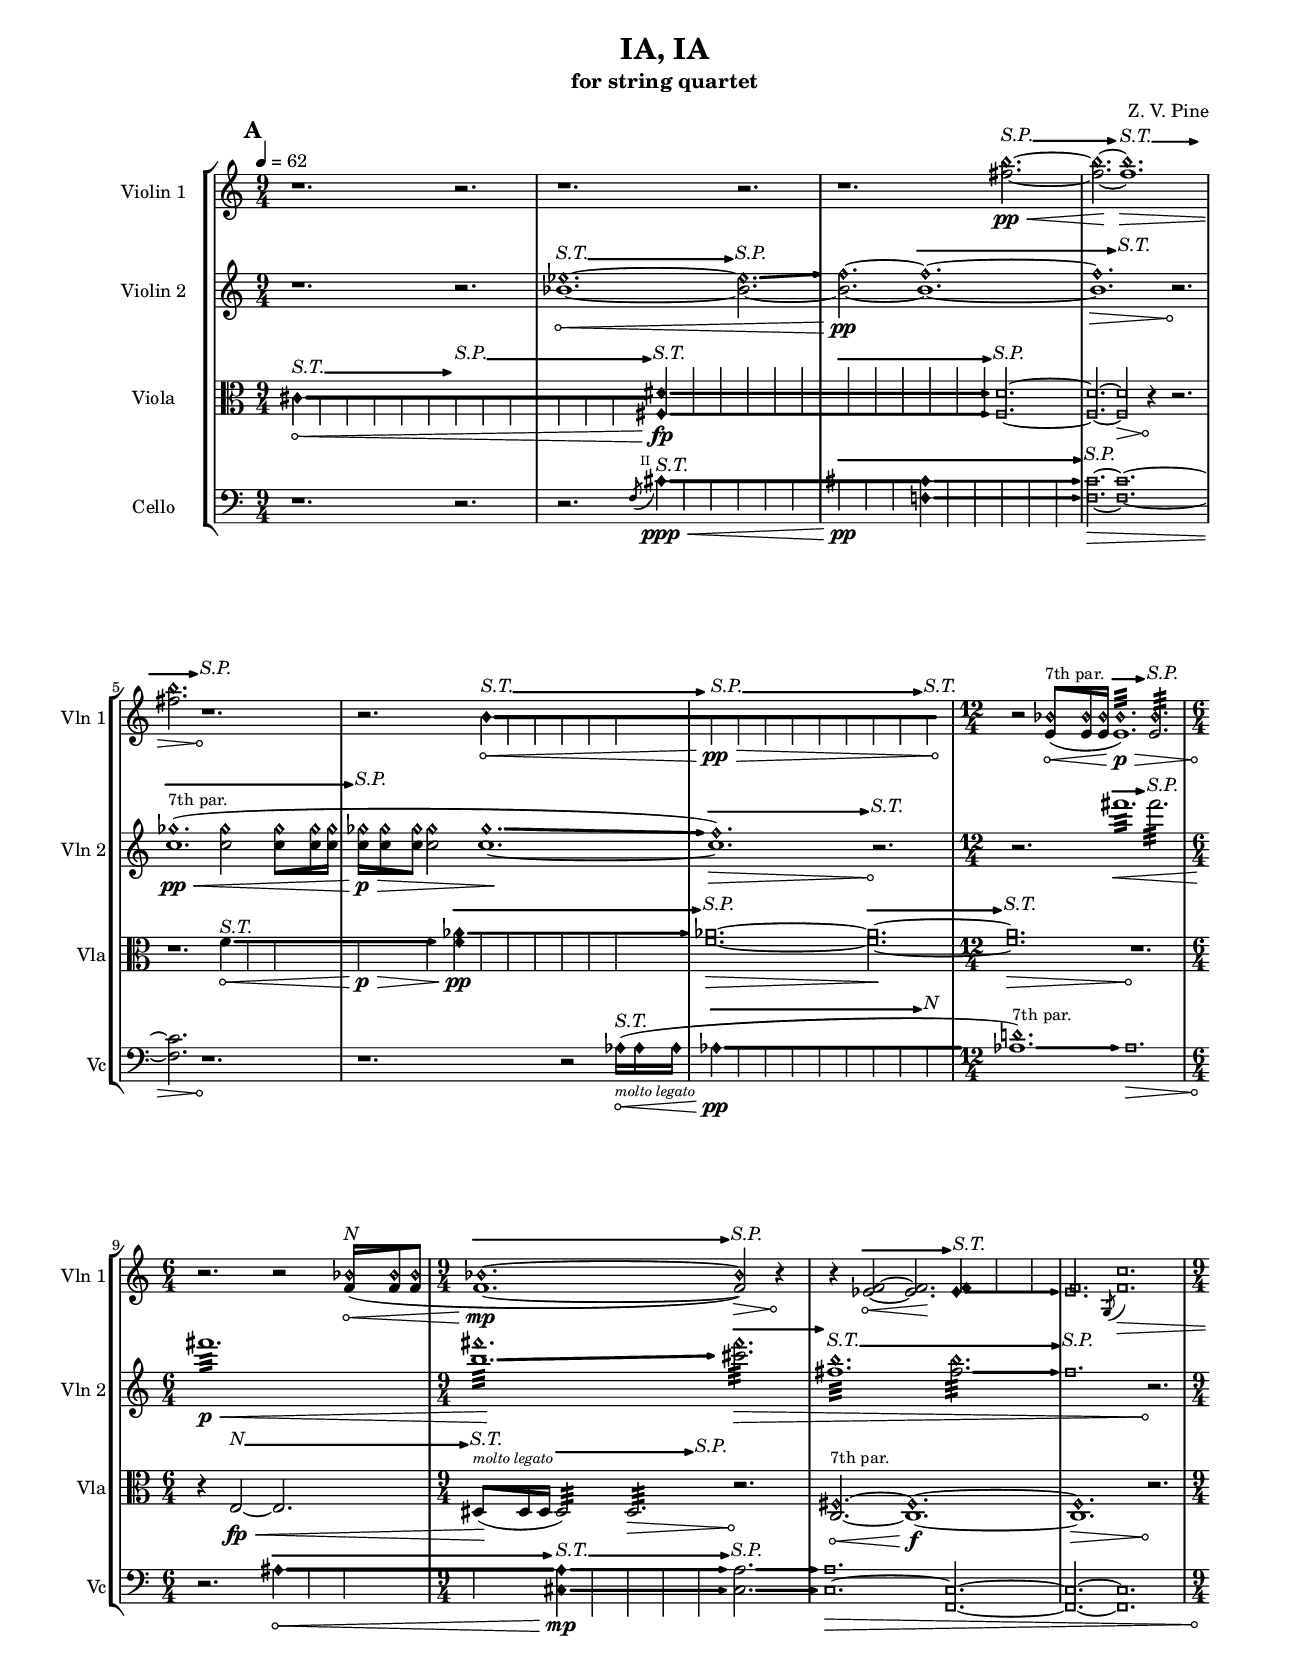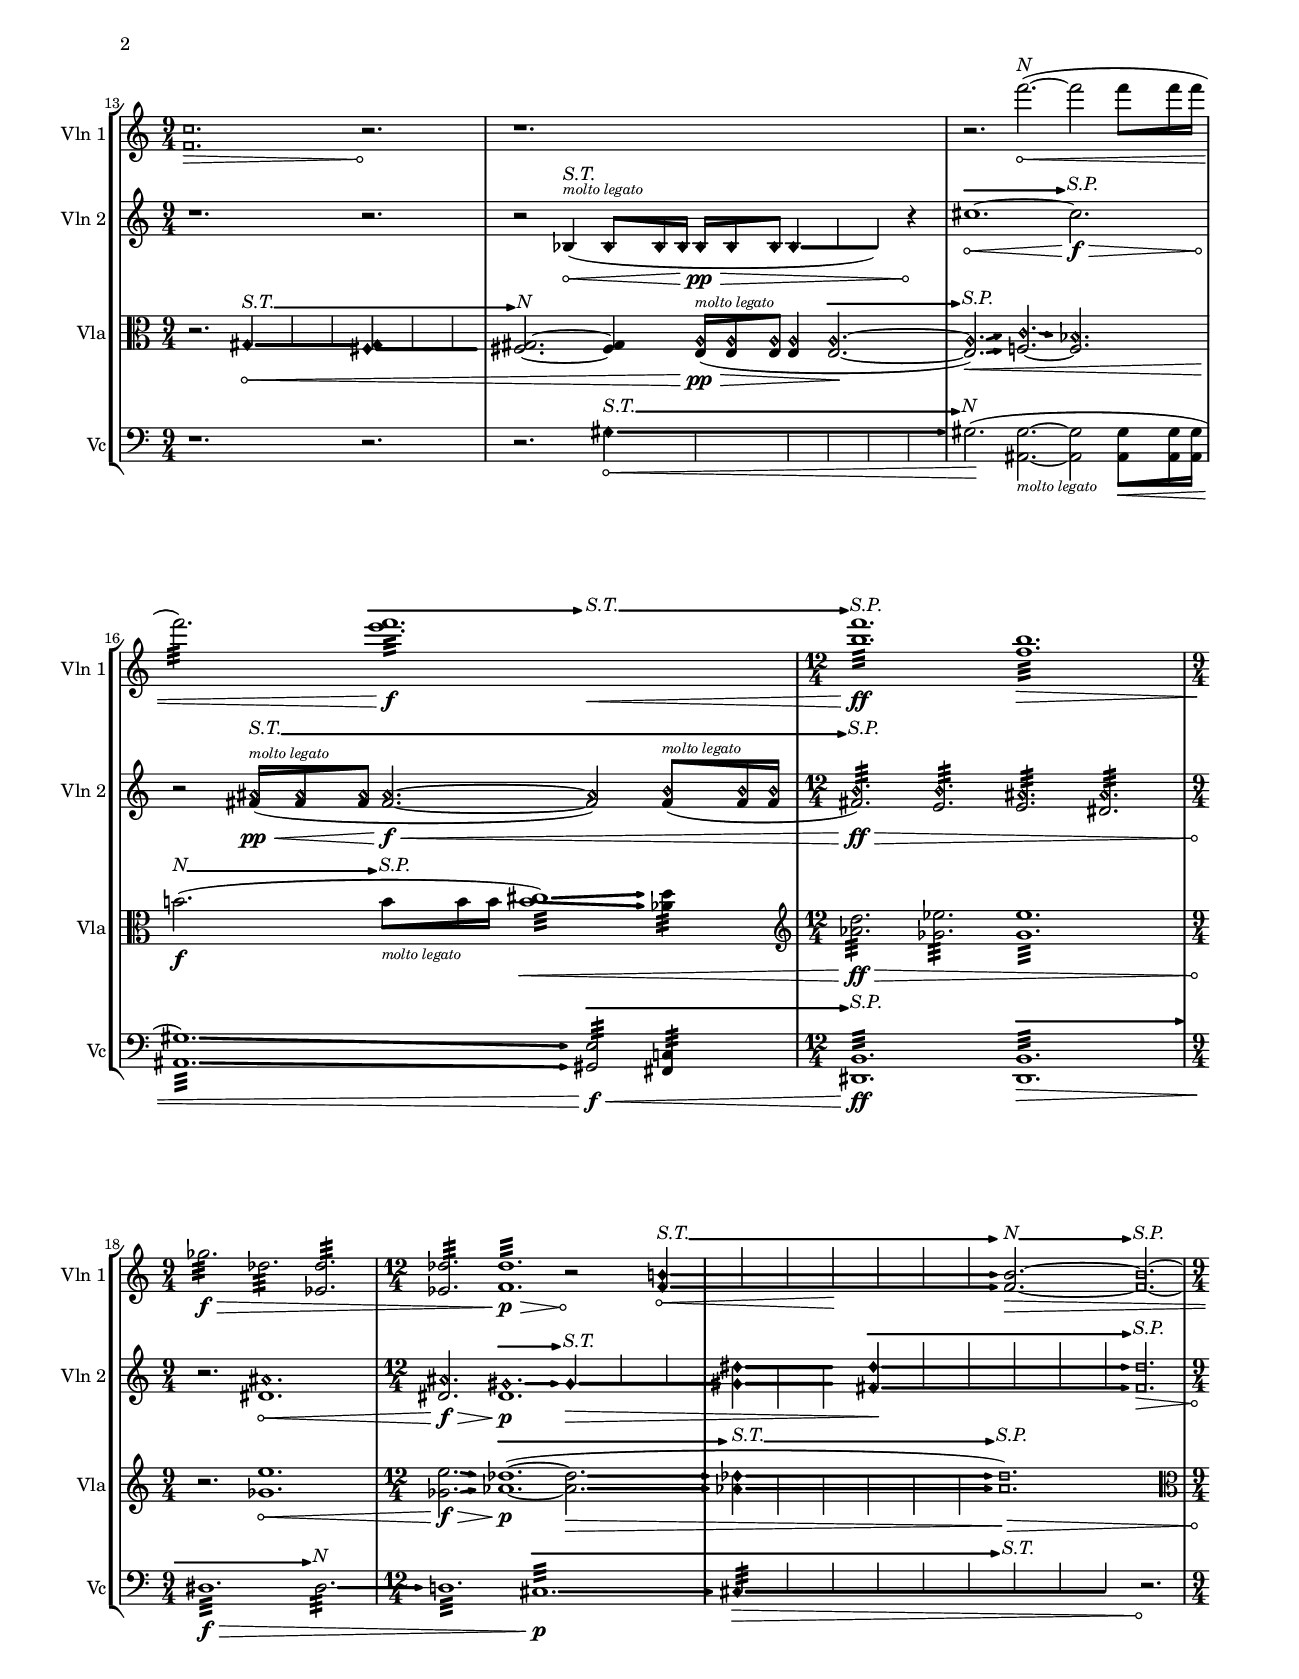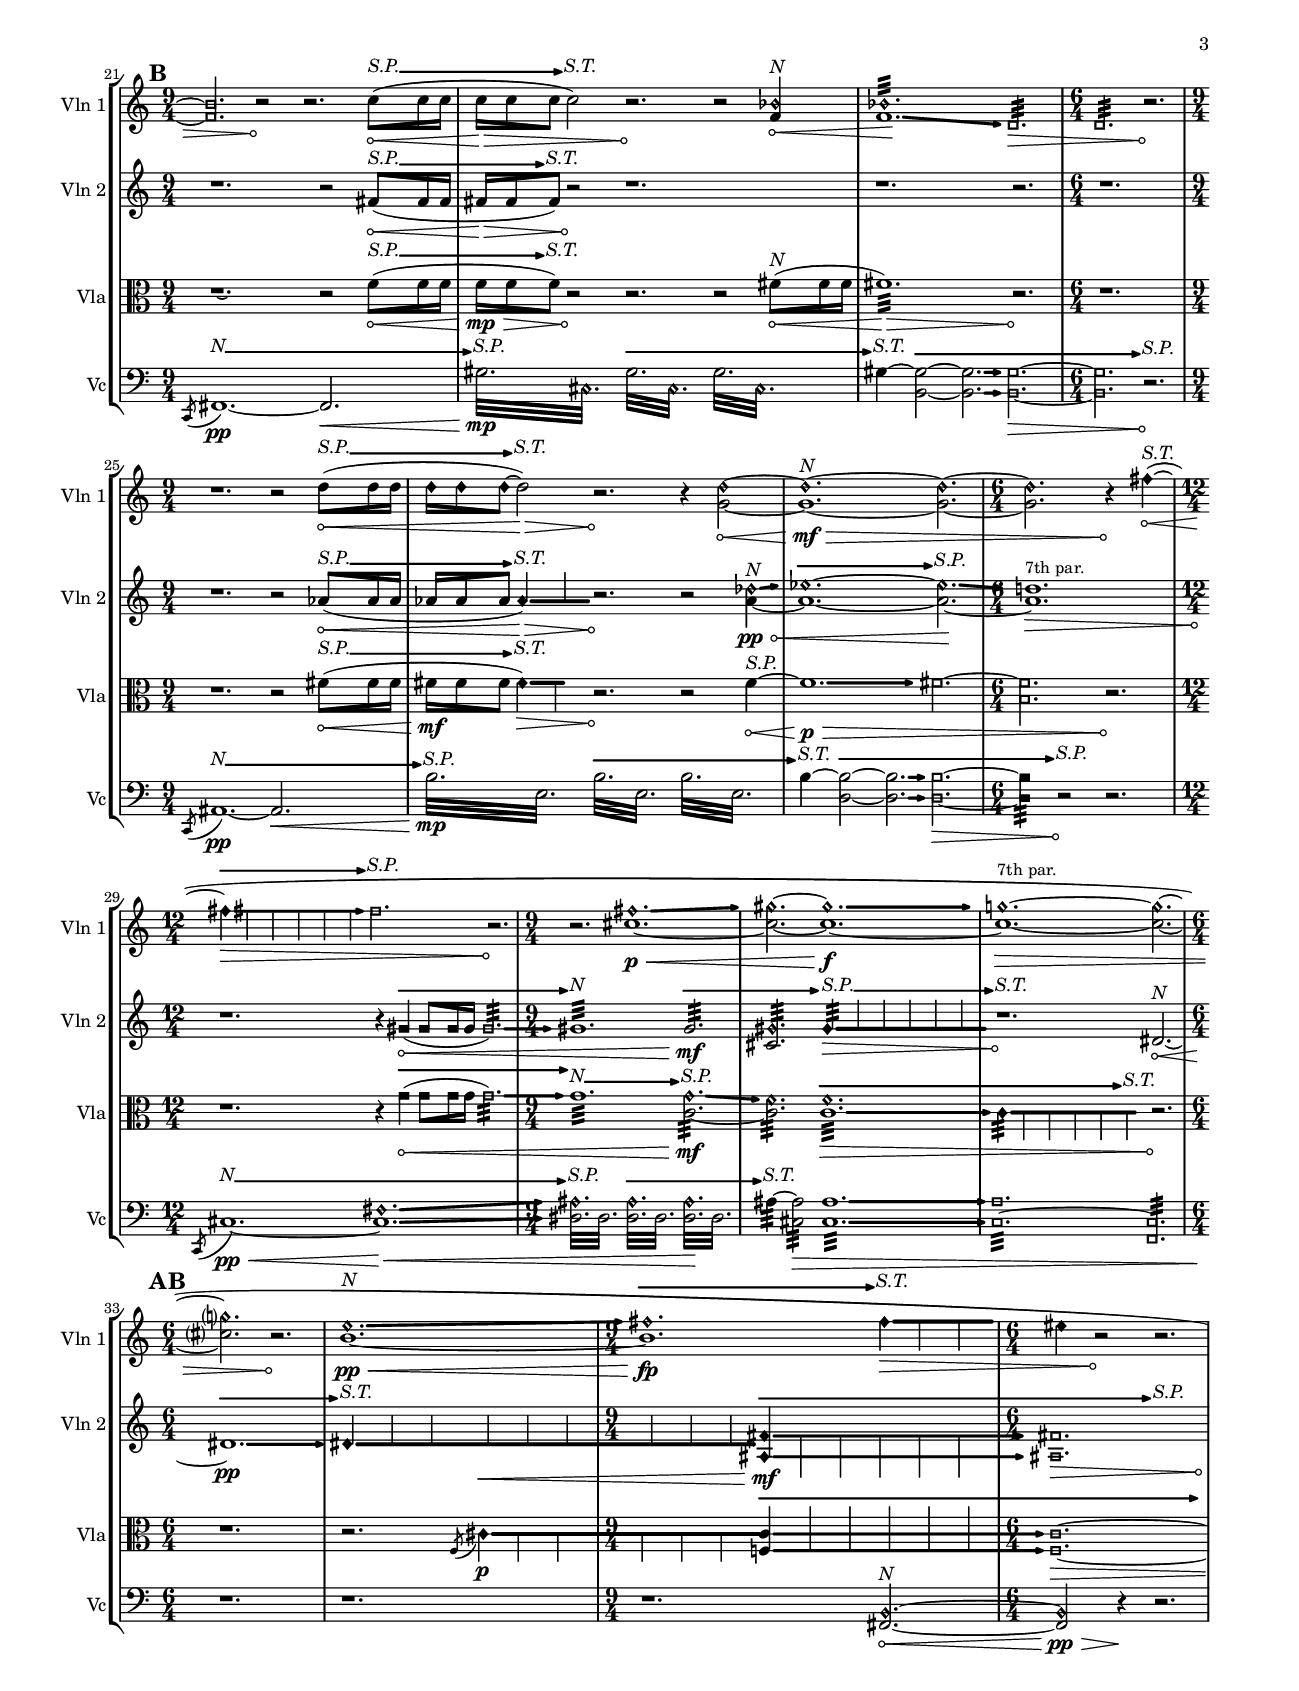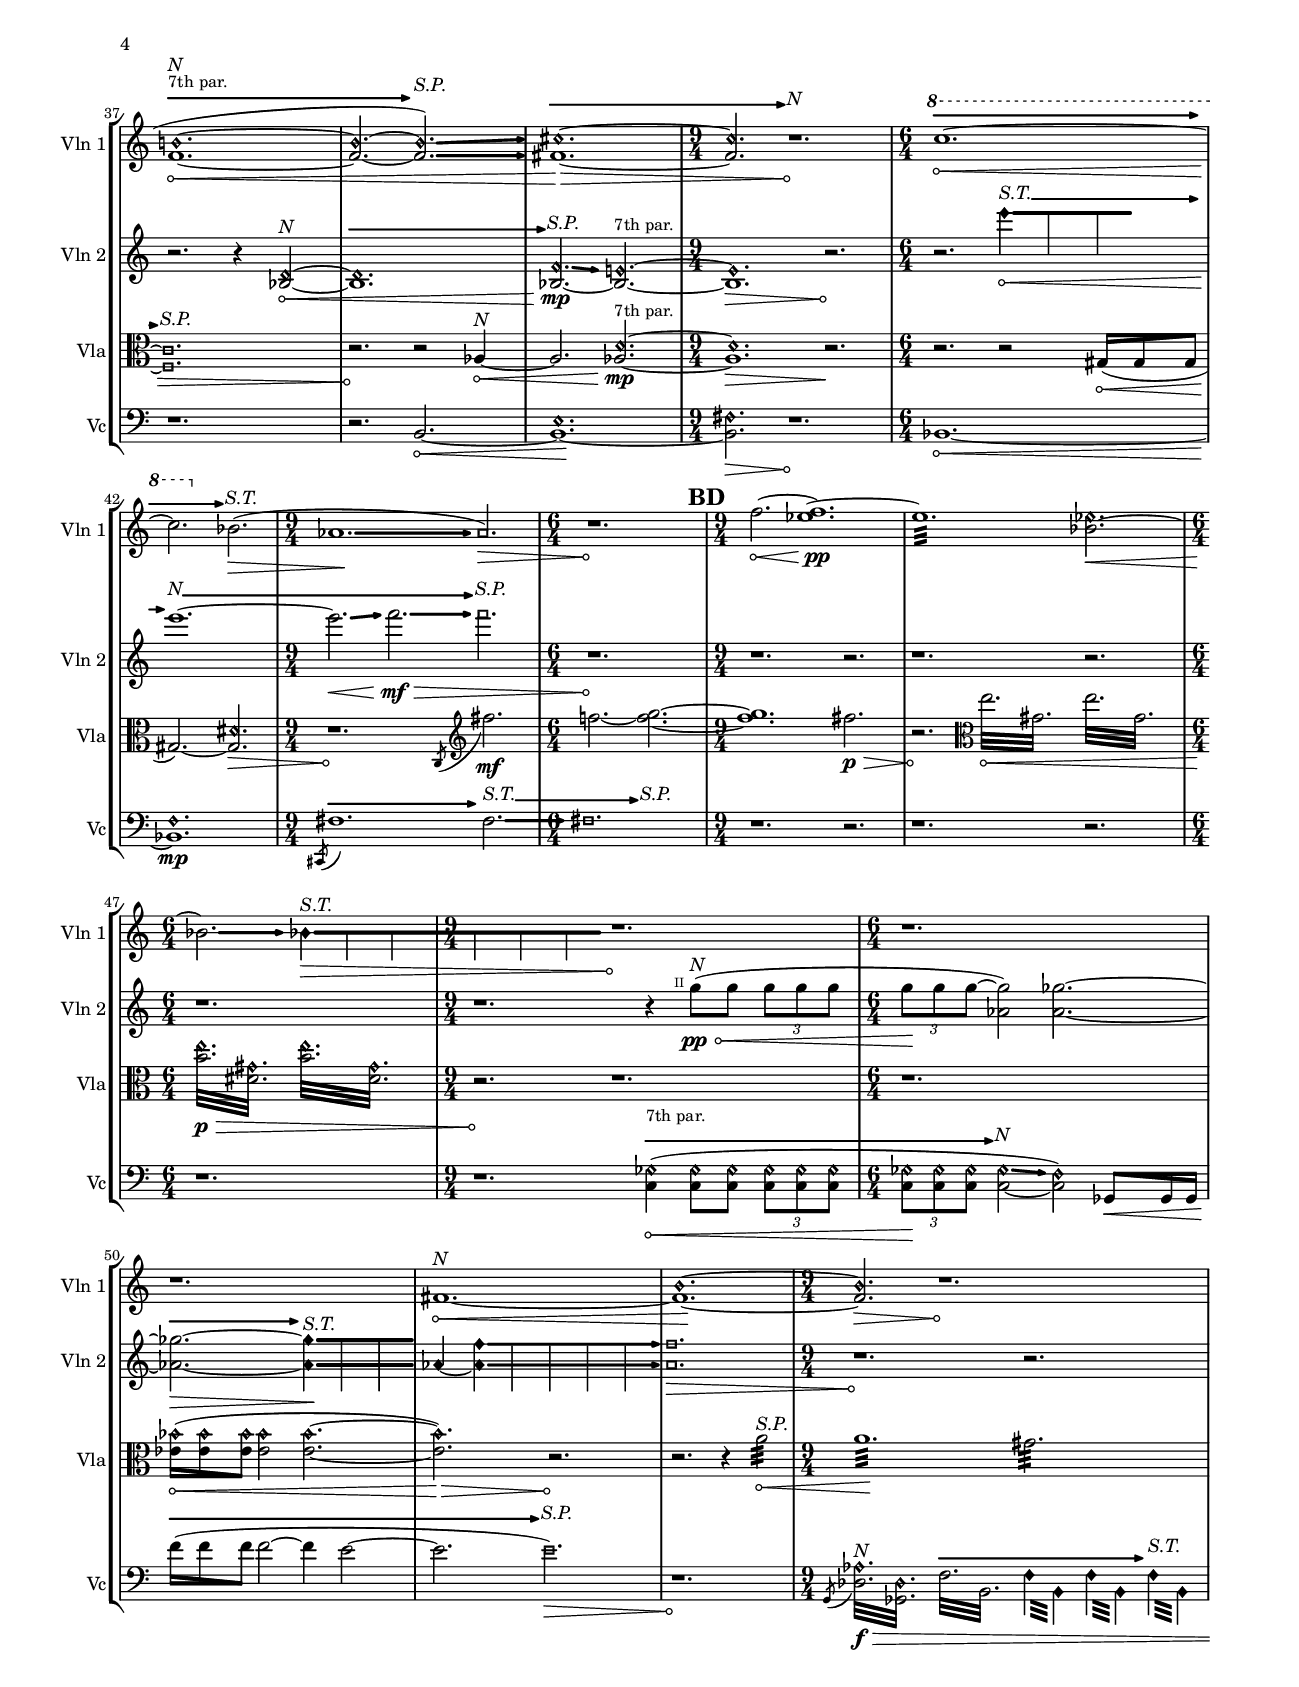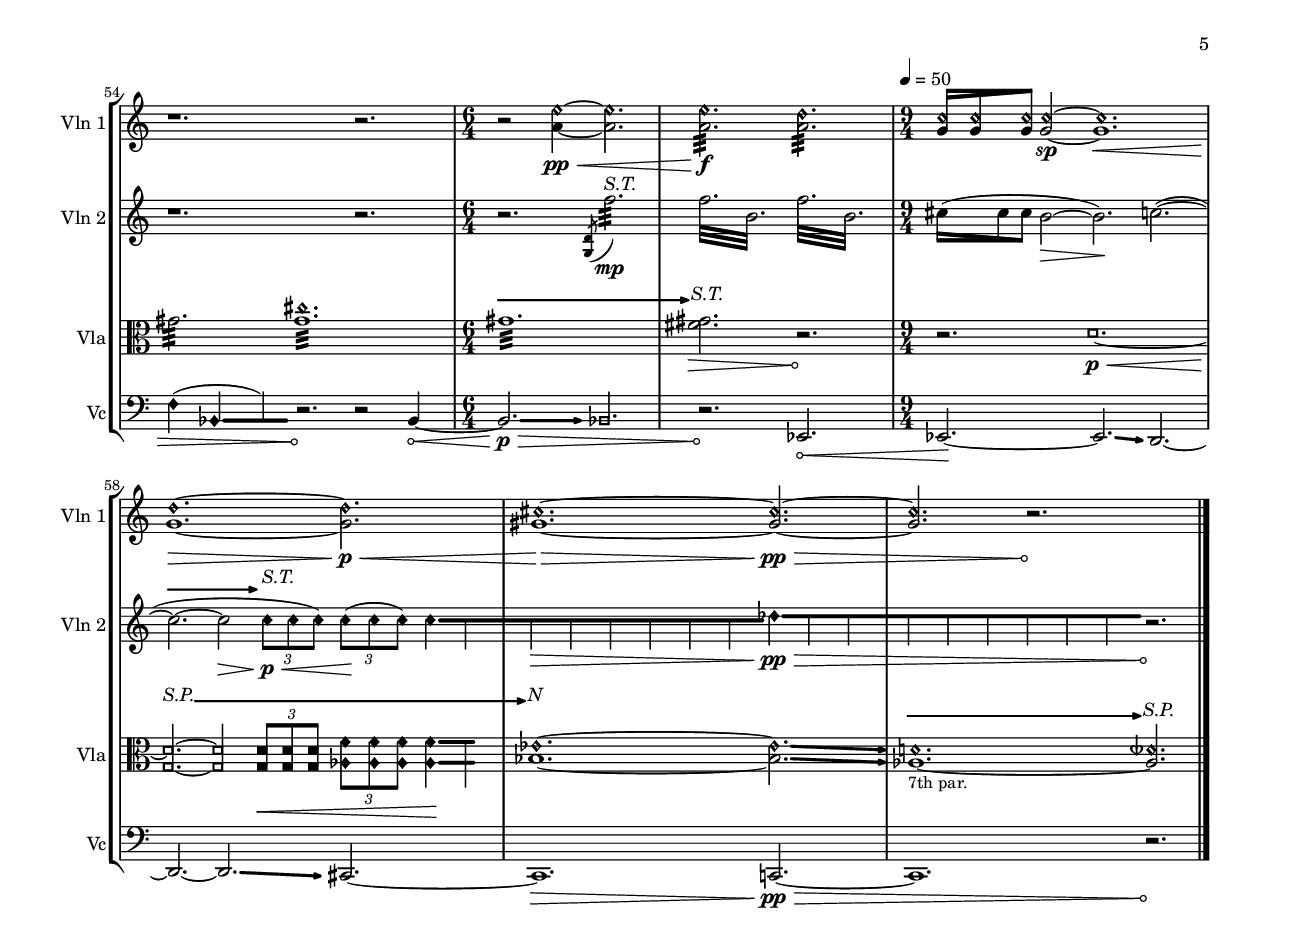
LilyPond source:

\version "2.19.80"
%Score for quartet
%Started Fri June 10 14:28 CDT 2018
%Revised Sun June 17 00:02 EDT 2018 at Walden School

\include "definitions.ily"

\header {
  title = "IA, IA"
  subtitle = "for string quartet"
  composer = "Z. V. Pine"
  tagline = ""
}%end header

%A Section 
violinOneA = \relative c'' { 
  r1. r2. |
  r1. r2. |
  r1. \pontl <fis b\hm>2.\pp\< ~ \startTextSpan |
  <fis b\hm>2.\! ~ \tastol\pontr \n<fis b\hm>1.\> \stopTextSpan\startTextSpan |

  <fis b\hm>2. r1.\! \stopTextSpan |
  r2. \tastol \n\hH b,4\<\glissando \startTextSpan \noHead {4 4 4 4 4 |
  \pontl\tastor \n b4\pp\> \stopTextSpan\startTextSpan 4 4 4 4 4 
    4 4 \hh 4\! \stopTextSpan } |
  r2 \feathr { \n<e, bes'\hm>16\sept[(\< s <e bes'\hm> <e bes'\hm>] } 
    \pontr \n<e bes'\hm>1.:32\p\>)\startTextSpan <e bes'\hm>2.:32\stopTextSpan | 

  r2.\! r2 \feathl { \n<f bes\hm>16\ord[(\< s <f bes\hm> <f bes\hm>] } |
  \pontr <f bes\hm>1.\mp \startTextSpan ~ \n<f bes\hm>2)\>\stopTextSpan r4\! |
    r4 \tastor \n <f es>2\startTextSpan\< ~ <f es>2.\! 
    \topGliss \hh <f es>4\stopTextSpan \glissando \noHead { <f es> <f es> } |
  \sq <f e>2. \acciaccatura {g,8} \sq \n<f' c'>1.\> |
  
  \sq <f c'>1. r2.\! |
  r1. s2. |
  r2. \n f''2.\ord(\< ~ f2 \feathr { f16[ s f f] } |
  f2.:32) << { <e f>1.:32\f\! | }
             { s2.\startTextSpan \tastol\pontr s2.\< \stopTextSpan\startTextSpan } >>

  <b f'>1.:32\ff\stopTextSpan <f b>1.:32\> |
  ges2.:32\f\> des2.:32 <des es,>2.:32 | 
  <des es,>2.:32 \n <des f,>1.:32\p\>
    r2\! \tastol\n \hh <b! f>4\< \glissando \startTextSpan |
  \noHead { 4 4 4\! 4 4 4 } \ordl\pontr \n <b f>2.\stopTextSpan\startTextSpan\> ~
    \sq <b f>\stopTextSpan ~ |
}%end violinOne

violinTwoA= \relative c'' {
  r1. r2. |
    \tastol\pontr \n <bes es\hm>1.\< \startTextSpan ~ 
    \once \tieDown \topGliss <bes es\hm>2. \stopTextSpan \glissando ~ |
  <bes f'\hm>2.\pp ~ \tastor <bes f'\hm>1. \startTextSpan ~ | 
  << { \n<bes f'\hm>1.\> r2.\! }
     { s2. s2. \stopTextSpan s2. } >> |

  \pontr \textin <c ges'\hm>1.(\sept\pp\< \startTextSpan  \textin <c ges'\hm>2
    \feathr { <c ges'\hm>16[ s <c ges'\hm> <c ges'\hm>] } |
  \feathl { <c ges'\hm>16[\p\>\stopTextSpan <c ges'\hm> s <c ges'\hm>] }
    <c ges'\hm>2 \topGliss \once \tieDown <c ges'\hm>1.\! \glissando ~ |
  \tastor \n <c f\hm>1.\>)\startTextSpan r2.\!\stopTextSpan |
  r2.\! \pontr fis'1.:32\< \startTextSpan fis2.:32 \stopTextSpan |

  fis1.:32\p\< |
  \topGliss <fis\hm b,>1.:32\! \glissando \n<fis\hm cis>2.:32\> \startTextSpan | 
  \tastol\pontr <b,\hm fis>1.:32 \stopTextSpan\startTextSpan <fis b\hm>2.:32 \glissando |
  \sq f1.\stopTextSpan r2.\! |
  
  r1. r2.|
  r2 \n bes,,4^\moltoleg^\tasto(\< \feathr \hh { bes16[ s16 bes16 16] }
    \feathl \hh {\n bes16[\pp\> 16 s bes16] } \hH 4 \glissando \noHead { 4 \hh 4) } r4\! |
  \pontr \n cis'1.\< ~ \startTextSpan \n cis2.\f\> \stopTextSpan| 
  r2\! \feathl {\tastol\pontr \textin <fis, ais\hm>16^\moltoleg[(\pp\< \startTextSpan
      <fis ais\hm>16 s <fis ais\hm>16] }
    <fis ais\hm>2.\f\< ~ <fis ais\hm>2)
    \feathr {\textin <fis b\hm>16^\moltoleg([ s <fis b\hm>16 <fis b\hm>16] } |

  \n <fis b\hm>2.:32)\ff\> \stopTextSpan <e b'\hm>2.:32 
    <e ais\hm>2.:32 <dis ais'\hm>2.:32 |
  r2.\! \n <ais'\hm dis,>1.\< |
  <ais\hm dis,>2.\f\> \tastor <gis\hm dis>1.\p \glissando \startTextSpan
    \hH gis4\> \stopTextSpan \glissando \noHead { 4 4 } |
  \hH <gis dis'>4 \glissando \noHead { 4 \hh 4 } 
    \pontr \hh <fis dis'>4\! \glissando \startTextSpan \noHead { 4 4 4 4 4 } 
    \sq \n <fis dis'>2.\> \stopTextSpan |
}%end violinTwo

violaA = \relative c {
  \tastol \n \HH cis'4\< \glissando \startTextSpan \noHead {4 4 4 4 4 
    \pontl\tastor 4 \stopTextSpan\startTextSpan  4 4 |
  \noAcc 4 4 \hh 4} \hh <dis fis,>4\fp\glissando\stopTextSpan \noHead { 4 4 4 4 4 |
  \noAcc \pontr 4\startTextSpan 4 4 4 4 4 } \sq \noAcc <dis fis,>2.\stopTextSpan ~|
  \noAcc \square <dis fis,>2.~ \noAcc \sq \n <dis fis,>2\> r4\! r2. |

  r1. \hH \n f4\<\tasto \glissando \noHead { 4 4  |
  4\p\> 4 } \topGliss \pontr \hh <f aes>4\pp \glissando \startTextSpan 
    \noHead { 4 4 4 4 4 4 } |
  \square <f aes>1.\>\stopTextSpan ~ \tastor \sq <f aes>2.\!\startTextSpan ~ | 
  \noAcc \sq \n <f aes>1.\>\stopTextSpan r1.\! |

  r4 \ordl\tastor e,2\fp\< \startTextSpan ~ e2. | 
  \feathr { \textin dis16^\moltoleg[(\!\stopTextSpan s dis 16 dis] } 
    \pontr dis2:32)\startTextSpan 
    << { \n dis2.:32\>} {s2 s8\stopTextSpan}>> r2.\! |
  \n <c fis\hm>2.\sept\< ~ <c fis\hm>1.\f ~ |
  \n <c fis\hm>1.\> r2.\! |

  r2. \tastol\ordr \n \HH gis'4\< \startTextSpan \glissando \noHead { 4 \hh 4 } 
    \topGliss \HH <gis fis>4 \glissando \noHead { 4 \hh 4 } |
  <gis fis>2. \stopTextSpan ~ <gis fis>4
    \feathl { <e a\hm>16^\moltoleg[(\pp\> <e a\hm>16 s <e a\hm>]} <e a\hm>4 
    \pontr <e a\hm>2.\! \startTextSpan ~ |
  <e a\hm>2.)\stopTextSpan\< \glissando \topGliss <f! c'\hm>2.\glissando ~
    <f bes\hm>2. |
  \ordl\pontr b'!2.(\f \startTextSpan \feathr {b16[_\moltoleg \stopTextSpan s b16 b ]}
  <b cis>1:32)\<\glissando <aes d>4:32 |

  \clef "treble"
  \n <aes d>2.:32\ff\> <ges es'>2.:32 <ges es'>1.:32 | 
  r2.\! \n <ges e'>1.\< | 
  <ges e'>2.\f\> \glissando 
    <aes des>1.(\p \startTextSpan ~ <aes des>2.\> \glissando |
  \tastol\pontr \hh <aes des>4\stopTextSpan\startTextSpan \glissando
    \noHead {4 4 4 4 4 } \n \sq <aes des>1.)\> \stopTextSpan |
}%end viola

celloA = \relative c {
  r1. r2. | 
  r2. \acciaccatura {f8} \hH cis'4\II\tasto\ppp\< \glissando \noHead { 4 4 4 4 4 |
  \pontr 4\pp \startTextSpan 4 4 } \hh <cis f,!>4 \glissando \noHead { 4 4 4 4 4 }
  \square \n <c f,>2.\>\stopTextSpan ~ \sq <c f,>1.~ | 

  <c f,>2. r1.\! |
  r1. r2 \feathl \n \hh { \textin aes16\tasto_\moltoleg[(\< aes s aes] } |
  \ordr \HH aes4\pp \startTextSpan \glissando \noHead { 4 4 4 4 4 4 4 \hh 4\stopTextSpan } |
  <aes d!\hm>1.)\sept \glissando \n \square aes1.\> |

  r2.\! \n \hH ais4\< \startTextSpan \glissando \noHead { 4 4 |
  \noAcc 4 }
    \tastol\pontr \hh <ais cis,>4\mp \stopTextSpan\startTextSpan \glissando \noHead { 4 
    4 4 4 } 2.\stopTextSpan \glissando |
  \once \tieUp \n \square <a c,>1.\> ~ \sq <c, f,>2.~ | 
  \sq <c f,>2. ~ \sq 1. |

  r1.\! r2. |
  r2. \tastol\ordr \n \hh gis'4\< \glissando \startTextSpan \noHead { 4 4 4 4 4 } | 
  gis2.( \stopTextSpan\! <gis ais,>2._\moltoleg ~ <gis ais,>2
    \feathr { <gis ais,>16[\< s <gis ais,> <gis ais,>] }
  <gis ais,>1.:32)\glissando \pontr <e gis,>2:32\f\< \startTextSpan <c! fis,>4:32 |

  <b dis,>1.:32\ff \stopTextSpan \ordr <b dis,>1.:32\> \startTextSpan |
  dis1.:32\f\> dis2.:32\glissando\stopTextSpan |
  d!1.:32 \tastor cis1.:32\p \glissando \startTextSpan 
  \n \hH cis4:32\> \glissando \noHead { 4 4 4 4 4 4\stopTextSpan 4 \hh 4 } r2.\! |
}%end cello

%B Section
violinOneB = \relative c'' {
  \sq <b f>2. r2\! r2. \feathr { \pontl\tastor \n c16[(\< \startTextSpan s c c] } |
    \feathl { \n c16[\> c s c] } c2)\stopTextSpan 
    r2.\! r2 \n <f, bes\hm>4\ord\< |
  <f bes\hm>1.:32\!\glissando \n \sq d2.:32\> |
  \sq d2.:32 r2.\! |

  r1. r2 \feathr {\pontl\tastor \n d'16[(\< \startTextSpan s d d] } |
  \feathl \hh { d16[ d s d]~ } \n d2)\>\stopTextSpan r2.\! r4 \n <g, d'\hm>2\< ~ | 
  \n <g d'\hm>1.\ord\mf\> ~ <g d'\hm>2. ~ |
  <g d'\hm>2. r4\! \n \hh fis'2\tasto\<( ~ |
  
  \pontr \n \hh fis4\> \glissando \startTextSpan \noHead { 4 4 4 4 4 }
    \sq fis2. \stopTextSpan r2.\! |
  r2.
    \topGliss <cis fis\hm>1.\p\< ~ \glissando | 
  \topGliss <cis gis'\hm>2. ~ \once \tieDown \topGliss <cis gis'\hm>1.\f\glissando ~ |
  \n <cis g'!\hm>1.\sept~\> <cis g'\hm>2.~ |
}%end violinOne

violinTwoB = \relative c' {
  r1.\! r2 \pontl\tastor \feathr { \n fis16([\<\startTextSpan s fis16 16] } |
  \feathl { \n fis16[\> 16 s fis16])\stopTextSpan } r2\! r1. |
  r1. r2. 
  r1. |

  r1. r2 \pontl\tastor \feathr { \n aes16([\< \startTextSpan s aes16 16]} |
  \feathl { aes16[ aes s aes16] } \n \HH aes4)\> \stopTextSpan 
    \glissando \noHead { \hh 4 } 
    r2.\! r2 \topGliss \once\tieDown \n <aes des\hm>4\ord\pp\< \glissando ~  |  
  \pontr <aes es'\hm>1.\startTextSpan ~ 
    \once\tieDown \topGliss <aes es'\hm>2.\! \stopTextSpan \glissando ~ |
  \n <aes d!>1.\>\sept |
  
  r1.\! r4 \ordr \n \sq gis4(\< \startTextSpan  \feathr {\sq 16[ s \sq gis16 gis16] } 
     \sq gis2.:32) \glissando |
  gis1.:32\stopTextSpan 
    gis2.:32\mf\startTextSpan \topGliss | 
  <gis\hm cis,>2.:32 \glissando 
    \pontl\tastor \n \HH gis4:32\> \glissando \stopTextSpan\startTextSpan \noHead { 4 4 4 4 \hh 4 } |
  r1.\!\stopTextSpan \n dis2.\ord\< ~ |
}%end violinTwo

violaB = \relative c' {
  \clef "alto" \acciaccatura {s8\!} r1. 
    r2 \pontl\tastor \feathr { \n f16[(\< \startTextSpan s16 f f]  } |
  \feathl { \n f16\mp\>[ f s16 f])\stopTextSpan } r2\! 
    r2. r2 \feathr { \n fis16\ord[(\< s fis fis] } |  
  \n fis1.:32)\> r2.\! |
  r1. |

  r1. r2 \pontl\tastor \feathr { \n fis16[(\< \startTextSpan s16 fis fis] } |
  \feathl { fis16[\mf fis s fis] } 
    \n \hH fis4)\>\stopTextSpan \glissando \noHead { \hh 4 } r2.\! 
    r2 \n fis4\pont\< ~ |  
  \n fis1.\p\>\glissando \sq fis2.~ |
  \sq \noAcc <fis b,>2. r2.\! |
  
  r1. r4 \n \sq g(\<\startTextSpan \feathr { \sq g16[ s \sq g g] } 
    \sq g2.:32) \glissando |
  \ordl\pontr g1.:32 \stopTextSpan\startTextSpan 
    \once\tieDown \topGliss <c, g'\hm>2.:32\mf\stopTextSpan \glissando ~ |
  <c f\hm>2.:32 \tastor \n <c f\hm>1.:32\>\glissando\startTextSpan |
  \hH c4:32 \glissando \noHead {4 4 4 4 \hh 4\stopTextSpan } r2.\! |
}%end viola

celloB = \relative c { 
  \acciaccatura {c,8} \ordl\pontr fis1.\pp \startTextSpan ~ fis2.\< |
  \repeat tremolo 12 { gis'32\mp\stopTextSpan cis,\harmonic }
    \repeat tremolo 12 { \tastor gis'32\startTextSpan cis,\harmonic }
    \repeat tremolo 12 { gis'32 cis,\harmonic } |
  gis'4\stopTextSpan ~ \pontr <gis b,>2~\startTextSpan <gis b,>2. \glissando \n \sq <gis b,>2.\> ~| 
  \sq <gis b,>2. r2.\!\stopTextSpan |

  \acciaccatura {c,,8} \ordl\pontr ais'1.\pp \startTextSpan ~ ais2.\< |
  \repeat tremolo 12 { b'32\mp\stopTextSpan e, }
    \repeat tremolo 12 { \tastor b'32\startTextSpan e, }
    \repeat tremolo 12 { b'32 e, } |
  b'4\stopTextSpan ~ \pontr <b d,>2~\startTextSpan <b d,>2. \glissando \n \sq <b d,>2.\> ~| 
  \sq <b d,>4:32 r2\!\stopTextSpan r2. |

  \acciaccatura {c,,8} \ordl\pontr cis'1.\pp\< \startTextSpan ~ <fis\hm cis>1.\<\glissando |
  \repeat tremolo 12 {<ais\hm dis,>32\stopTextSpan dis,32 }
    \repeat tremolo 12 {\tastor <ais'\hm dis,>32\startTextSpan dis,32 }
    \repeat tremolo 12 {<ais'\hm dis,>32\! dis,32 }
  ais'4:32\stopTextSpan ~ <ais cis,>2:32\> <ais cis,>1.:32 \glissando |
  \tieUp \n \sq <a c,>1.:32~ \sq <c, f,>2.:32 | 
  \tieNeutral

}%end celloB

violinOneAA = \relative c'' {
  <cis? g'?\hm>2. r2.\! |
  \topGliss <b e\harmonic>1.\ord\pp\< \glissando ~ |
  \tastor <b fis'\harmonic>1.\fp\startTextSpan 
  \n \HH fis'4\>\stopTextSpan \glissando \noHead {4 \hh 4} | 
  \hh eis4 r2\! r2. |

  \n <f, b!\harmonic>1.\sept\ord\< \startTextSpan ~ |
  <f b\harmonic>2. ~ <f b\harmonic>2.)\pont\stopTextSpan \glissando ~ 
  \ordr \n<fis cis'\hm>1.\> \startTextSpan ~ |
  <fis cis'\hm>2. r1.\! \stopTextSpan | 
  
  \ottava #1 \n \tastor c''1.\< ~ \startTextSpan|
  c2.\! \ottava #0 bes,2.(\> \stopTextSpan ~ |
  aes1.\!\glissando \n \sq aes2.\>) | 
  r1.\! |
  
}%end violinOne

violinTwoAA= \relative c' {
  \tastor dis1.\pp\startTextSpan \glissando |
  \HH dis4\stopTextSpan \glissando \noHead { 4 4 4\< 4 4 |
  \noAcc 4 4 \hh 4 } \pontr \hh <fis ais,>4\mf\startTextSpan \glissando 
    \stemDown \noHead { 4 4 4 4 4  } \stemNeutral
  << {\n \square <fis ais,>1.\> }
     { s2. s4\stopTextSpan }>> |

  r2.\! r4 \n <bes, d\hm>2\ord\<~ |
  \pontr <bes d\hm>1.\startTextSpan
  \topGliss <bes f'\hm>2.\mp \stopTextSpan \glissando ~ <bes e!\hm>2.\sept ~ |
  \n <bes e\hm>1.\> r2.\! |

  r2. \n \tastol \HH e''4\< \glissando \startTextSpan \noHead {4 \hh 4} | 
  \ordl\pontr e1.\!\stopTextSpan\startTextSpan ~ |
  e2.\<\glissando \n f2.\mf\> \glissando \sq f2.\stopTextSpan 
  r1.\! |
}

violaAA = \relative c {
  r1. | 
  r2. \acciaccatura {f8} \hH cis'4\p \glissando \noHead { 4 4 |
  \noAcc 4 4 4 } \hH \pontr <cis f,!>4 \glissando \startTextSpan \noHead { 4 4 4 4 4 }
  \n \square <c f,>1.\> ~  | 

  \sq <c f,>1.\stopTextSpan |
  r2.\! r2 \n aes4\ord\< ~ |
  aes2. <aes d\hm>2.\mp\sept~ |
  <aes d\hm>1.\> r2.\! |

  r2.\! r2 \feathl { \n gis16[(\< gis s gis] } |
  gis2.)\! ~ \n <gis dis'\hm>2.\> |
  r1.\! \acciaccatura {c,8} \clef "treble" fis''2.\mf |
  \once\tieDown f!2. ~ <f g>2.~ |

}%end viola

celloAA = \relative c, {
  r1.\!
  r1. |
  r1. \n <fis b\harmonic>2.\ord\<~ |
  <fis b\harmonic>2\pp\> r4\! r2. |

  r1. |
  r2. \n b2.\< ~|
  \once \tieDown <b e\hm>1.\!~ |
  \n <b fis'\hm>2.)\> r1.\! |

  \once \tieDown \n bes1.\<~
  <bes f'\hm>1.\mp 
  \acciaccatura {cis,8} fis'1.\startTextSpan 
    \tastol\pontr fis2.\stopTextSpan\startTextSpan\glissando
  << { \sq fis1. }
     { s2. s\stopTextSpan} >> |

}%end cello

violinOneBB = \relative c'' {
  \n f2.\< ~ <f es>1.\pp~ | 
  es1.:32 <bes es\hm>2.~\< | 
  bes2.)\!\glissando \n \HH bes4\tasto\> \glissando \noHead{ 4 4 |
  \noAcc 4 4 \hh 4 } r1.\! |

  r1. |
  r1. |
  \once \tieDown \n fis1.~\ord\< |
  <fis b\hm>1.\!~ |

  \n <fis b\hm>2.\> r1.\! |
  r1. r2. | 
  %\time 6/4
  r2 <a e'\hm>4\pp\<~ <a e'\hm>2. |
  <a e'\hm>2.:32\f <a d\hm>:32 |  
}
violinTwoBB = \relative c'' {
  r1. r2. |
  r1. r2. |
  r1. |
  r1. r4 \n g'8\ord\II(\pp\< g \tuplet 3/2 {g[ g g] }|

  \tuplet 3/2 { g\! g g~ } <g aes,>2) <ges aes,>2.~ |
  <ges aes,>2.\startTextSpan\>~ 
    \HH <ges aes,>4\!\tasto\stopTextSpan \glissando \noHead { \noAcc 4 \hh 4 }
  \hh aes,4~ \hh <aes f'>4\! \glissando \stemDown \noHead { 4 4 4 4 }|
  \n \sq <a f'>1.\> | \stemNeutral


  r1.\! r2. |
  r1. r2. |
  r2. \acciaccatura {<g, d'>8} f''2.:32\tasto\mp |
  \repeat tremolo 12 {f32 b,} \repeat tremolo 12 {f'32 b,} | 

}
violaBB = \relative c'' {
  <f g>1. \n fis2.\p\> |  
  r2.\! \clef "alto" 
    \repeat tremolo 12 { \n e32\< gis,} \repeat tremolo 12 {e' gis,} |
  \repeat tremolo 12 {\n <e'\hm b>\p\> <gis,\hm dis>} 
    \repeat tremolo 12 {<e'\hm b> <gis,\hm dis>} | 
  r2.\! r1. |

  r1. |
  \feathl {\n <bes\hm es,>16[(\< <bes\hm es,>16 s <bes\hm es,>]} <bes\hm es,>2
    <bes\hm es,>2.~ |
  \n <bes\hm es,>2.)\> r2.\! |
  r2. r4 \n a2:32\pont\<|

  a1.:32\! gis2.:32 | 
  gis2.:32 <gis cis\hm>1.:32 
  \tastor gis1.:32\startTextSpan 
  \n <gis fis>2.\>\stopTextSpan r2.\! |

}%end violaBB
celloBB = \relative c{
  r1. r2. |
  r1. r2. |
  r1. |
  r1. \ordr \n <c ges'\hm>4(\sept\< \startTextSpan  
    <c ges'\hm>8[ <c ges'\hm>] 
    \tuplet 3/2 { <c ges'\hm> <c ges'\hm> <c ges'\hm> } | 

  \tuplet 3/2 { <c ges'\hm>8\! <c ges'\hm> <c ges'\hm>8 } 
    \once \tieDown \topGliss <c ges'\hm>2 ~ \stopTextSpan \glissando 
    <c f\hm>2) 
    \feathr {ges16[\< s ges ges]} |
  \pontr \feathl { f''16([\!\startTextSpan f s f] } f2~ f4 e2~ |
  \n e2. \n \sq e\stopTextSpan\>) |
  r1.\! |

  \acciaccatura {g,,8} \repeat tremolo 12 {\n <aes'\hm des,>32\ord\f\> <des,\hm ges,>} 
    \repeat tremolo 12 {f\startTextSpan b,} 
    \repeat tremolo 4 {\hh f' \hh b,} 
    \repeat tremolo 4 {\hh f' \hh b,} 
    \repeat tremolo 4 {\hh f'\tasto\stopTextSpan \hh b,} |
  \hh f'4( \HH bes,4 \glissando \noHead {\hh 4) } r2.\! 
    r2 \n bes4(\< ~ |
  \n bes2.\p\> \glissando \sq bes2. |
  r2.\! \n es,2.\< |
}

violinOneCoda = \relative c''  {
  \feathl { <g c\hm>16[ <g c\hm> s <g c\hm>] } <g c\hm>2\sp~ <g c\hm>1.\< |
  <g d'\hm>1.\>~ <g d'\hm>2.\p\< |
  <gis cis\hm>1.\>~ \n <gis cis\hm>2.\pp\>~ |
  <gis cis\hm>2. r2.\! |
}%end violinOneCoda

violinTwoCoda = \relative c'' {
  \feathl {cis16([ s cis cis]} b2~\> b2.)\! c2.( ~ |
  c2.\startTextSpan ~ c2\>\tuplet 3/2 \hh { c8\tasto\p\<\stopTextSpan c c)} 
    \tuplet 3/2 \hh{ c(\! c c)} \HH c4 \glissando \noHead { 4 |
  4\> 4 4 4 4 \hh 4 } \n \HH des4\pp\> \glissando \noHead { 4 4 |
  \noAcc 4 4 4 4 4 \hh 4 } r2.\! |

}%end violinTwoCoda

violaCoda = \relative c' {
  \time 9/4
  r2. \sq d1.\p\< ~ |
  \pontl\ordr \sq <d g,>2.\!\startTextSpan ~ \sq<d g,>2 
    \tuplet 3/2 {\sq <d g,>8\< \sq 8 \sq 8}
    \tuplet 3/2 \hh {<f aes,>8 8 8 } \hH <f aes,>4\! \glissando \noHead { \hh 4} |
  <es\hm bes>1.\stopTextSpan ~ <es\hm bes>2.\glissando |
  \pontr <d!\hm aes>1._\sept\startTextSpan ~ <deseh\hm aes>2.\stopTextSpan |
}%end violaCoda

celloCoda = \relative c, {
  es2.\! ~ es2.\glissando d2.~ |
  d2.~ d2.\glissando cis2. ~ |
  cis1.\> \n c2.\pp\>~ |
  c1. r2.\!  |

}%end celloCoda
timecode = {
  \set Score.markFormatter = #format-mark-box-alphabet
  \tempo 4 = 62
  \mark \default
  \time 9/4 s1. s2. | s1. s2. | s1. s2. | s1. s2. |

  s1. s2. | s1. s2. | s1. s2. |
  \time 12/4 s1. s2. s2. |

  \time 6/4 s1. |
  \time 9/4 s1. s2. | s1. s2. | s1. s2. |

  \time 9/4 \acciaccatura {s8} s1. s2. | s1. s2. | s1. s2. |
  s1. s2. |

  \time 12/4 s1. s2. s2. | 
  \time 9/4 s1. s2. | 
  \time 12/4 s1. s2. s2. | 
  s1. s2. s2. |

  \pageBreak
  \mark \default %begin m. 21
  \time 9/4 \acciaccatura {s8} s1. s2. | s1. s2. | s1. s2. |
  \time 6/4 s1. | 
  \time 9/4 \acciaccatura {s8} s1. s2. | s1. s2. | s1. s2. | 
  \time 6/4 s1. |
  \time 12/4 \acciaccatura {s8} s1. s1. | 
  \time 9/4 s1. s2. |s1. s2. | s1. s2. |

  \mark #27 %begin m. 33
  \time 6/4 s1. | s1. |
  \time 9/4 s1. s2. |
  \time 6/4 s1. | s1. | s1. | s1. |
  \time 9/4 s1. s2. |
  \time 6/4 s1. | s1. |
  \time 9/4 \acciaccatura {s8} s1. s2. |
  \time 6/4 s1. |
  \mark #54 %begin m. 45
  \time 9/4 s1. s2. | s1. s2. |
  \time 6/4 s1. |
  \time 9/4 s1. s2. |
  \time 6/4 s1. | s1. | s1. | s1. |
  \time 9/4 \acciaccatura {s8} s1. s2. | s1. s2. |
  \time 6/4 s1. | s1. |
  \tempo 4 = 50
  \time 9/4 s1. s2. | s1. s2. | s1. s2. | s1. s2. |
  \bar "|."
}

#(set-global-staff-size 16)
\book {
  \paper {
    #(set! paper-alist (cons '("ipad" . (cons (* 220 mm) (* 305 mm))) paper-alist))
    #(set-paper-size "ipad")
    top-margin = 0.5\in
    left-margin = 0.8\in
    right-margin = 0.6\in
    bottom-margin = 0.7\in

   %{
   system-system-spacing =
    #'((basic-distance . 20)
       (minimum-distance . 15)
       (padding . 1)
       (stretchability . 0))
    %}

    %{print-page-number = ##t
    print-first-page-number = ##t
    oddHeaderMarkup = \markup \null
    evenHeaderMarkup = \markup \null
    oddFooterMarkup = \markup {
      \fill-line {
        \on-the-fly \print-page-number-check-first
        \fromproperty #'page:page-number-string
      }
    }
    evenFooterMarkup = \oddFooterMarkup
    %}
  }
  \score {
    \pointAndClickOff 
    \new StaffGroup <<
      \new Staff \with { 
        instrumentName = #"Violin 1"
        shortInstrumentName = #"Vln 1"
      }{
        <<{
        \spannerStyle

        \clef "treble"
        \violinOneA
        \violinOneB
        \violinOneAA
        \violinOneBB
        \violinOneCoda
        }{
        \timecode
        }>>
      }
      \new Staff = "violinTwo" \with { 
        instrumentName = #"Violin 2"
        shortInstrumentName = #"Vln 2"
      }{
        \spannerStyle
        \clef "treble"
        \violinTwoA
        \violinTwoB
        \violinTwoAA
        \violinTwoBB
        \violinTwoCoda
      }
      \new Staff = "viola" \with { 
        instrumentName = #"Viola"
        shortInstrumentName = #"Vla"
      }{
        \spannerStyle
        \clef "alto"
        \violaA
        \violaB
        \violaAA
        \violaBB
        \violaCoda
      }
      \new Staff \with { 
        instrumentName = #"Cello"
        shortInstrumentName = #"Vc"
      }{
        \spannerStyle
        \clef "bass"
        \celloA
        \celloB
        \celloAA
        \celloBB
        \celloCoda
      }
    >>
  }%end score
}%end bookpart

%{
\book {
  \paper {
    #(set-paper-size "letter")
    top-margin = 1\in
    left-margin = 1\in
    right-margin = 1\in
    bottom-margin = 1\in
  }
  \score {
    \new Staff \with { 
      instrumentName = #"Violin 1"
      shortInstrumentName = #"Vln 1"
    }{
      \spannerStyle

      \clef "treble"
      << {\violinOneA
      \violinOneB
      \violinOneAA
      \violinOneBB
      \violinOneCoda
      }{
        \timecode
      }{
        \time 6/4 s1. | s1. |
        \time 9/4 s1. s2. |
        \time 6/4 s1. | s1. | s1. | s1. |
        \time 9/4 s1. s2. |
        \time 6/4 s1. |
        \time 9/4 s1. s2. | s1. s2. |
        \time 6/4 s1. |
        \time 9/4 \acciaccatura {s8} s1. s2. |
        %measure 14
        \time 6/4 s1. |
        \time 9/4 s1. s2. |
        \time 6/4 s1. |
        \time 9/4 s1. s2. | s1. s2. | s1. s2. | s1. s2. |
        \time 6/4 \acciaccatura {s8} s1. | s1. | s1. | s1. |
        %measure 25
        \pageBreak
      }>>
    }
  }
}
\book {
  \paper {
    #(set-paper-size "letter")
    top-margin = 1\in
    left-margin = 1\in
    right-margin = 1\in
    bottom-margin = 1\in
  }
  \score {
    \new Staff \with { 
      instrumentName = #"Violin 2"
      shortInstrumentName = #"Vln 2"
    }{
      \spannerStyle

      \clef "treble"
      << {\violinTwoA
      \violinTwoB
      \violinTwoAA
      \violinTwoBB
      \violinTwoCoda
      }{
        \timecode
      }{
        \time 6/4 s1. | s1. |
        \time 9/4 s1. s2. |
        \time 6/4 s1. | s1. | s1. | s1. |
        \time 9/4 s1. s2. |
        \time 6/4 s1. |
        \time 9/4 s1. s2. | s1. s2. |
        \time 6/4 s1. |
        \time 9/4 \acciaccatura {s8} s1. s2. |
        %measure 14
        \time 6/4 s1. |
        \time 9/4 s1. s2. |
        \time 6/4 s1. |
        \time 9/4 s1. s2. | s1. s2. | s1. s2. | s1. s2. |
        \time 6/4 \acciaccatura {s8} s1. | s1. | s1. | s1. |
        %measure 25
        \pageBreak
      }>>
    }
  }
}
\book {
    \paper {
    #(set-paper-size "letter")
    top-margin = 1\in
    left-margin = 1\in
    right-margin = 1\in
    bottom-margin = 1\in
  }
  \score {
    \new Staff \with { 
      instrumentName = #"Viola"
      shortInstrumentName = #"Vla"
    }{
      \spannerStyle

      \clef "treble"
      << {\violaA
      \violaB
      \violaAA
      \violaBB
      \violaCoda
      }{
        \timecode
      }{
        \time 6/4 s1. | s1. |
        \time 9/4 s1. s2. |
        \time 6/4 s1. | s1. | s1. | s1. |
        \time 9/4 s1. s2. |
        \time 6/4 s1. |
        \time 9/4 s1. s2. | s1. s2. |
        \time 6/4 s1. |
        \time 9/4 \acciaccatura {s8} s1. s2. |
        %measure 14
        \time 6/4 s1. |
        \time 9/4 s1. s2. |
        \time 6/4 s1. |
        \time 9/4 s1. s2. | s1. s2. | s1. s2. | s1. s2. |
        \time 6/4 \acciaccatura {s8} s1. | s1. | s1. | s1. |
        %measure 25
        \pageBreak
        s1. | s1. | s1. | s1. |
        s1. s2. | s1. s2. | \break
      }>>
    }
  }
}

\book {
  \paper {
    #(set-paper-size "letter")
    top-margin = 1\in
    left-margin = 1\in
    right-margin = 1\in
    bottom-margin = 1\in
  }
  \score {
    \new Staff \with { 
      instrumentName = #"Cello"
      shortInstrumentName = #"Vc"
    }{
      \spannerStyle

      \clef "treble"
      << {\celloA
      \celloB
      \celloAA
      \celloBB
      \celloCoda
      }{
        \timecode
      }{
        \time 6/4 s1. | s1. |
        \time 9/4 s1. s2. |
        \time 6/4 s1. | s1. | s1. | s1. |
        \time 9/4 s1. s2. |
        \time 6/4 s1. |
        \time 9/4 s1. s2. | s1. s2. |
        \time 6/4 s1. |
        \time 9/4 \acciaccatura {s8} s1. s2. |
        %measure 14
        \time 6/4 s1. |
        \time 9/4 s1. s2. |
        \time 6/4 s1. |
        \time 9/4 s1. s2. | s1. s2. | s1. s2. | s1. s2. |
        \time 6/4 \acciaccatura {s8} s1. | s1. | s1. | s1. |
        %measure 25
        s1. | s1. | s1. | s1. |
        s1. s2. | s1. s2. | s1. | s1. s2. | s1. |
        \pageBreak
      }>>
    }
  }
}
%}

\layout {
  \context {
    \Score
%	proportionalNotationDuration = #(ly:make-moment 1/1)
%	\override Score.SpacingSpanner.strict-note-spacing = ##t
  }
}%end layout
